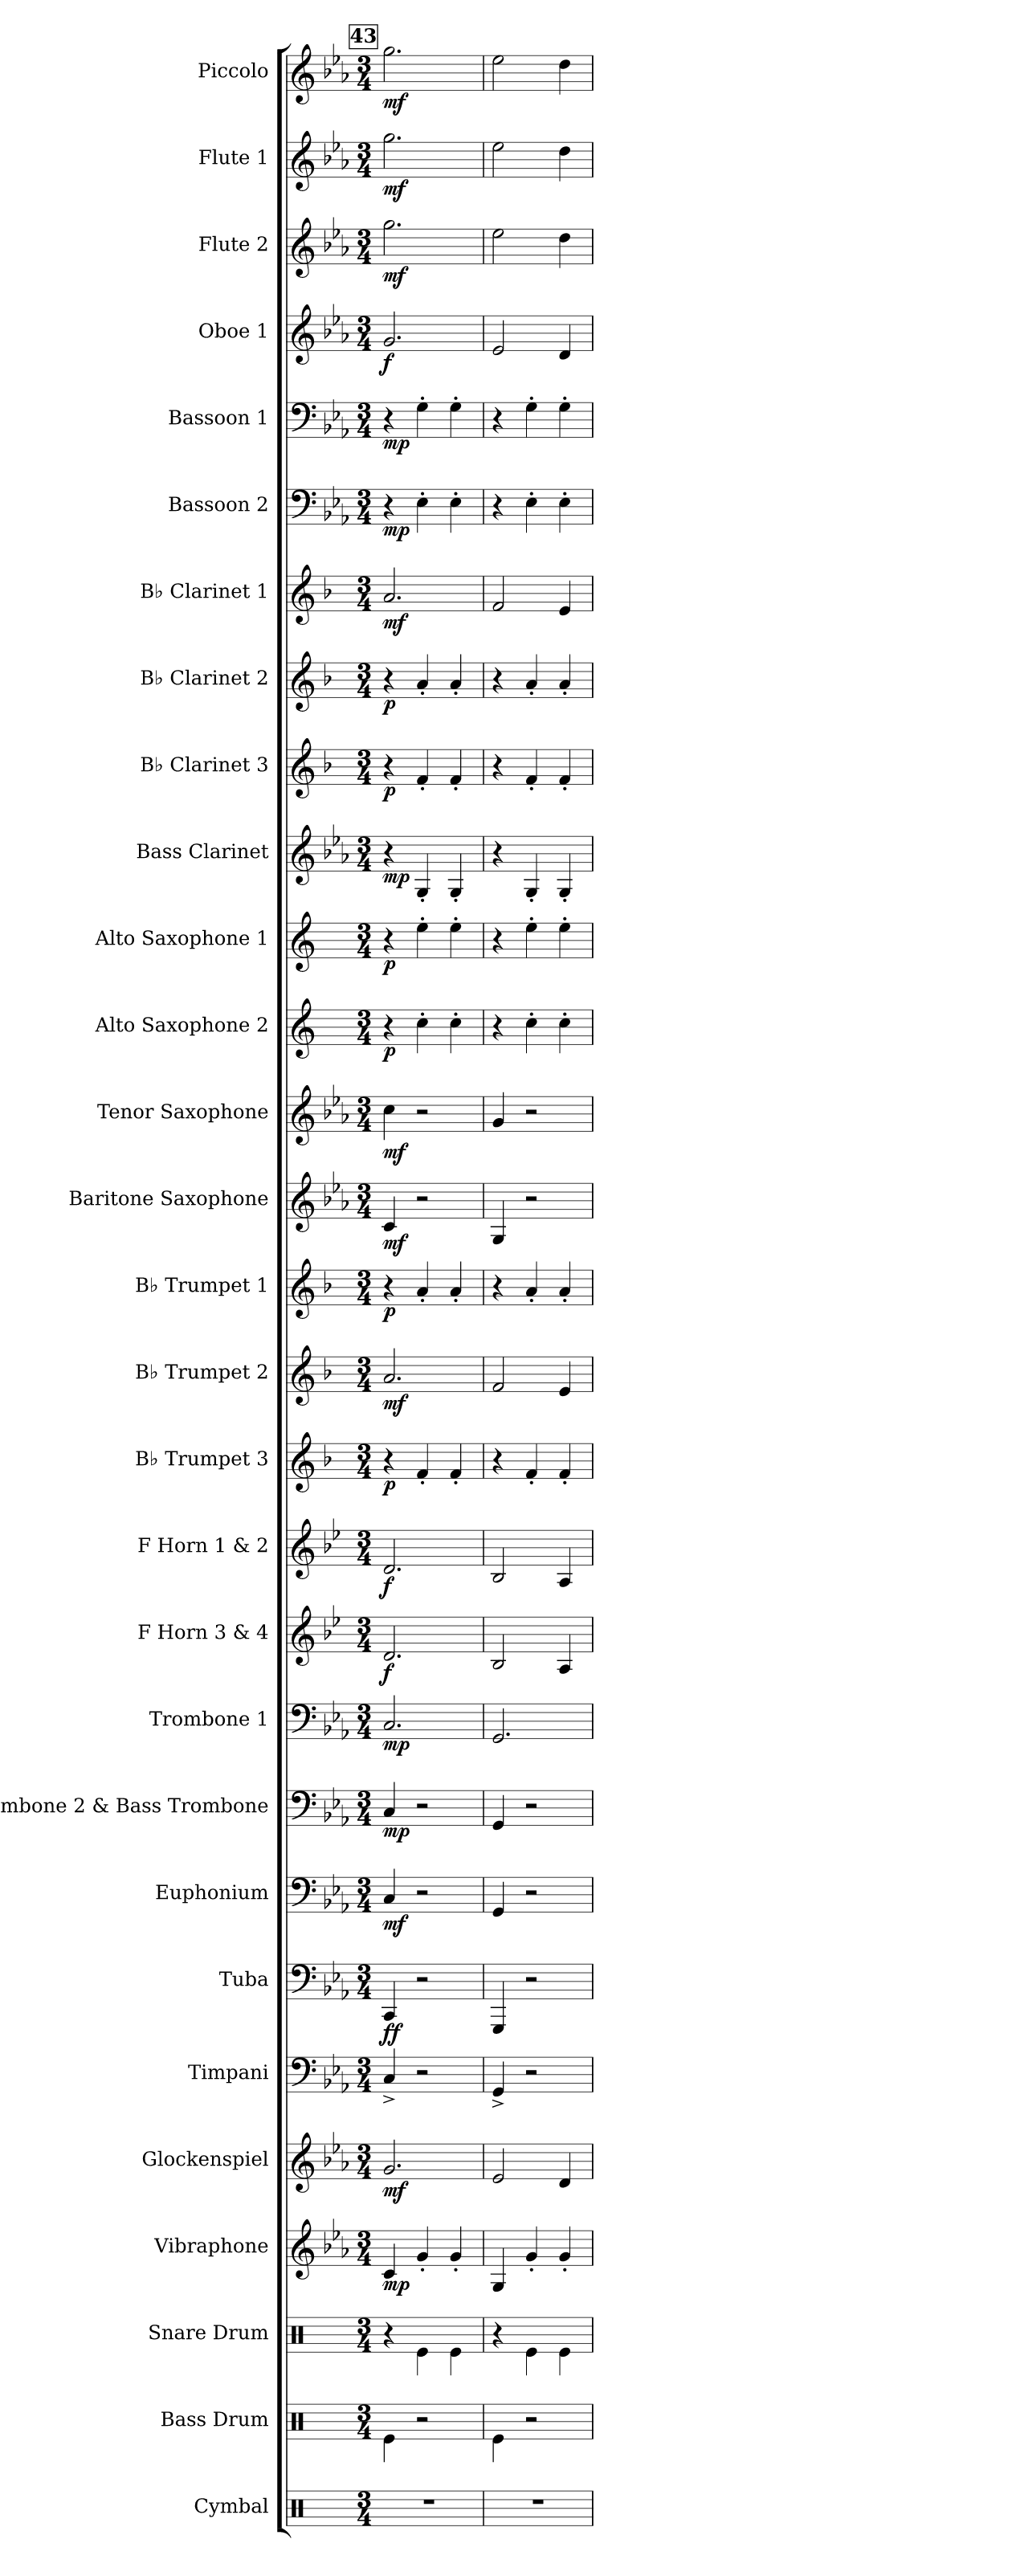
**kern	**kern	**kern	**kern	**dynam	**kern	**dynam	**kern	**dynam	**kern	**kern	**dynam	**kern	**dynam	**kern	**dynam	**kern	**dynam	**kern	**dynam	**kern	**dynam	**kern	**dynam	**kern	**dynam	**kern	**dynam	**kern	**dynam	**kern	**dynam	**kern	**dynam	**kern	**dynam	**kern	**dynam	**kern	**dynam	**kern	**dynam	**kern	**dynam	**kern	**dynam	**kern	**dynam	**kern	**dynam	**kern	**dynam	**kern	**dynam
*part29	*part28	*part27	*part26	*part26	*part25	*part25	*part24	*part24	*part23	*part22	*part22	*part21	*part21	*part20	*part20	*part19	*part19	*part18	*part18	*part17	*part17	*part16	*part16	*part15	*part15	*part14	*part14	*part13	*part13	*part12	*part12	*part11	*part11	*part10	*part10	*part9	*part9	*part8	*part8	*part7	*part7	*part6	*part6	*part5	*part5	*part4	*part4	*part3	*part3	*part2	*part2	*part1	*part1
*staff29	*staff28	*staff27	*staff26	*staff26	*staff25	*staff25	*staff24	*staff24	*staff23	*staff22	*staff22	*staff21	*staff21	*staff20	*staff20	*staff19	*staff19	*staff18	*staff18	*staff17	*staff17	*staff16	*staff16	*staff15	*staff15	*staff14	*staff14	*staff13	*staff13	*staff12	*staff12	*staff11	*staff11	*staff10	*staff10	*staff9	*staff9	*staff8	*staff8	*staff7	*staff7	*staff6	*staff6	*staff5	*staff5	*staff4	*staff4	*staff3	*staff3	*staff2	*staff2	*staff1	*staff1
*I"Cymbal	*I"Bass Drum	*I"Snare Drum	*I"Vibraphone	*	*I"Glockenspiel	*	*I"Timpani	*	*I"Tuba	*I"Euphonium	*	*I"Trombone 2 &amp; Bass Trombone	*	*I"Trombone 1	*	*I"F Horn 3 &amp; 4	*	*I"F Horn 1 &amp; 2	*	*I"B♭ Trumpet 3	*	*I"B♭ Trumpet 2	*	*I"B♭ Trumpet 1	*	*I"Baritone Saxophone	*	*I"Tenor Saxophone	*	*I"Alto Saxophone 2	*	*I"Alto Saxophone 1	*	*I"Bass Clarinet	*	*I"B♭ Clarinet 3	*	*I"B♭ Clarinet 2	*	*I"B♭ Clarinet 1	*	*I"Bassoon 2	*	*I"Bassoon 1	*	*I"Oboe 1	*	*I"Flute 2	*	*I"Flute 1	*	*I"Piccolo	*
*I'Cym.	*I'B. Dr.	*I'Sn. Dr.	*I'Vib.	*	*I'Glk.	*	*I'Timp.	*	*I'Tba.	*I'Euph.	*	*I'Tbn. 2 B. Tbn.	*	*I'Tbn. 1	*	*I'F Hn. 3 4	*	*I'F Hn. 1 2	*	*I'B♭ Tpt. 3	*	*I'B♭ Tpt. 2	*	*I'B♭ Tpt. 1	*	*I'Bar. Sax.	*	*I'T. Sax.	*	*I'A. Sax. 2	*	*I'A. Sax. 1	*	*I'B. Cl.	*	*I'B♭ Cl. 3	*	*I'B♭ Cl. 2	*	*I'B♭ Cl. 1	*	*I'Bsn. 2	*	*I'Bsn. 1	*	*I'Ob. 1	*	*I'Fl. 2	*	*I'Fl. 1	*	*I'Picc.	*
*clefX	*clefX	*clefX	*clefG2	*	*clefG2	*	*clefF4	*	*clefF4	*clefF4	*	*clefF4	*	*clefF4	*	*clefG2	*	*clefG2	*	*clefG2	*	*clefG2	*	*clefG2	*	*clefG2	*	*clefG2	*	*clefG2	*	*clefG2	*	*clefG2	*	*clefG2	*	*clefG2	*	*clefG2	*	*clefF4	*	*clefF4	*	*clefG2	*	*clefG2	*	*clefG2	*	*clefG2	*
*	*	*	*	*	*ITrd-14c-24	*	*	*	*	*	*	*	*	*	*	*ITrd4c7	*	*ITrd4c7	*	*ITrd1c2	*	*ITrd1c2	*	*ITrd1c2	*	*ITrd12c21	*	*ITrd8c14	*	*ITrd5c9	*	*ITrd5c9	*	*ITrd8c14	*	*ITrd1c2	*	*ITrd1c2	*	*ITrd1c2	*	*	*	*	*	*	*	*	*	*	*	*ITrd-7c-12	*
*k[]	*k[]	*k[]	*k[b-e-a-]	*	*k[b-e-a-]	*	*k[b-e-a-]	*	*k[b-e-a-]	*k[b-e-a-]	*	*k[b-e-a-]	*	*k[b-e-a-]	*	*k[b-e-a-]	*	*k[b-e-a-]	*	*k[b-e-a-]	*	*k[b-e-a-]	*	*k[b-e-a-]	*	*k[b-e-a-]	*	*k[b-e-a-]	*	*k[b-e-a-]	*	*k[b-e-a-]	*	*k[b-e-a-]	*	*k[b-e-a-]	*	*k[b-e-a-]	*	*k[b-e-a-]	*	*k[b-e-a-]	*	*k[b-e-a-]	*	*k[b-e-a-]	*	*k[b-e-a-]	*	*k[b-e-a-]	*	*k[b-e-a-]	*
*M3/4	*M3/4	*M3/4	*M3/4	*	*M3/4	*	*M3/4	*	*M3/4	*M3/4	*	*M3/4	*	*M3/4	*	*M3/4	*	*M3/4	*	*M3/4	*	*M3/4	*	*M3/4	*	*M3/4	*	*M3/4	*	*M3/4	*	*M3/4	*	*M3/4	*	*M3/4	*	*M3/4	*	*M3/4	*	*M3/4	*	*M3/4	*	*M3/4	*	*M3/4	*	*M3/4	*	*M3/4	*
!!LO:REH:place=s1:a:B:fs=14:t=43
=43	=43	=43	=43	=43	=43	=43	=43	=43	=43	=43	=43	=43	=43	=43	=43	=43	=43	=43	=43	=43	=43	=43	=43	=43	=43	=43	=43	=43	=43	=43	=43	=43	=43	=43	=43	=43	=43	=43	=43	=43	=43	=43	=43	=43	=43	=43	=43	=43	=43	=43	=43	=43	=43
!	!	!	!	!LO:DY:b	!	!LO:DY:b	!	!LO:DY:b	!	!	!	!	!	!	!	!	!	!	!	!	!	!	!	!	!	!	!	!	!	!	!	!	!	!	!	!	!	!	!	!	!	!	!	!	!	!	!	!	!	!	!	!	!
!	!	!	!	!	!	!	!	!LO:DY:n=1:a	!	!	!LO:DY:b	!	!LO:DY:b	!	!LO:DY:b	!	!LO:DY:b	!	!LO:DY:b	!	!LO:DY:b	!	!LO:DY:b	!	!LO:DY:b	!	!LO:DY:b	!	!LO:DY:b	!	!LO:DY:b	!	!LO:DY:b	!	!LO:DY:b	!	!LO:DY:b	!	!LO:DY:b	!	!LO:DY:b	!	!LO:DY:b	!	!LO:DY:b	!	!LO:DY:b	!	!LO:DY:b	!	!LO:DY:b	!	!LO:DY:b
2.r	4Re\	4r	4c/	mp	2.ggg/	mf	4C^/	f f	4CC/	4C/	mf	4C/	mp	2.C/	mp	2.G/	f	2.G/	f	4r	p	2.g/	mf	4r	p	4C/	mf	4c\	mf	4r	p	4r	p	4r	mp	4r	p	4r	p	2.g/	mf	4r	mp	4r	mp	2.g/	f	2.gg\	mf	2.gg\	mf	2.ggg\	mf
.	2r	4Re\	4g'/	.	.	.	2r	.	2r	2r	.	2r	.	.	.	.	.	.	.	4e-'/	.	.	.	4g'/	.	2r	.	2r	.	4e-'\	.	4g'\	.	4GG'/	.	4e-'/	.	4g'/	.	.	.	4E-'\	.	4G'\	.	.	.	.	.	.	.	.	.
.	.	4Re\	4g'/	.	.	.	.	.	.	.	.	.	.	.	.	.	.	.	.	4e-'/	.	.	.	4g'/	.	.	.	.	.	4e-'\	.	4g'\	.	4GG'/	.	4e-'/	.	4g'/	.	.	.	4E-'\	.	4G'\	.	.	.	.	.	.	.	.	.
=44	=44	=44	=44	=44	=44	=44	=44	=44	=44	=44	=44	=44	=44	=44	=44	=44	=44	=44	=44	=44	=44	=44	=44	=44	=44	=44	=44	=44	=44	=44	=44	=44	=44	=44	=44	=44	=44	=44	=44	=44	=44	=44	=44	=44	=44	=44	=44	=44	=44	=44	=44	=44	=44
2.r	4Re\	4r	4G/	.	2eee-/	.	4GG^/	.	4GGG/	4GG/	.	4GG/	.	2.GG/	.	2E-/	.	2E-/	.	4r	.	2e-/	.	4r	.	4GG/	.	4G/	.	4r	.	4r	.	4r	.	4r	.	4r	.	2e-/	.	4r	.	4r	.	2e-/	.	2ee-\	.	2ee-\	.	2eee-\	.
.	2r	4Re\	4g'/	.	.	.	2r	.	2r	2r	.	2r	.	.	.	.	.	.	.	4e-'/	.	.	.	4g'/	.	2r	.	2r	.	4e-'\	.	4g'\	.	4GG'/	.	4e-'/	.	4g'/	.	.	.	4E-'\	.	4G'\	.	.	.	.	.	.	.	.	.
.	.	4Re\	4g'/	.	4ddd/	.	.	.	.	.	.	.	.	.	.	4D/	.	4D/	.	4e-'/	.	4d/	.	4g'/	.	.	.	.	.	4e-'\	.	4g'\	.	4GG'/	.	4e-'/	.	4g'/	.	4d/	.	4E-'\	.	4G'\	.	4d/	.	4dd\	.	4dd\	.	4ddd\	.
=	=	=	=	=	=	=	=	=	=	=	=	=	=	=	=	=	=	=	=	=	=	=	=	=	=	=	=	=	=	=	=	=	=	=	=	=	=	=	=	=	=	=	=	=	=	=	=	=	=	=	=	=	=
*-	*-	*-	*-	*-	*-	*-	*-	*-	*-	*-	*-	*-	*-	*-	*-	*-	*-	*-	*-	*-	*-	*-	*-	*-	*-	*-	*-	*-	*-	*-	*-	*-	*-	*-	*-	*-	*-	*-	*-	*-	*-	*-	*-	*-	*-	*-	*-	*-	*-	*-	*-	*-	*-
